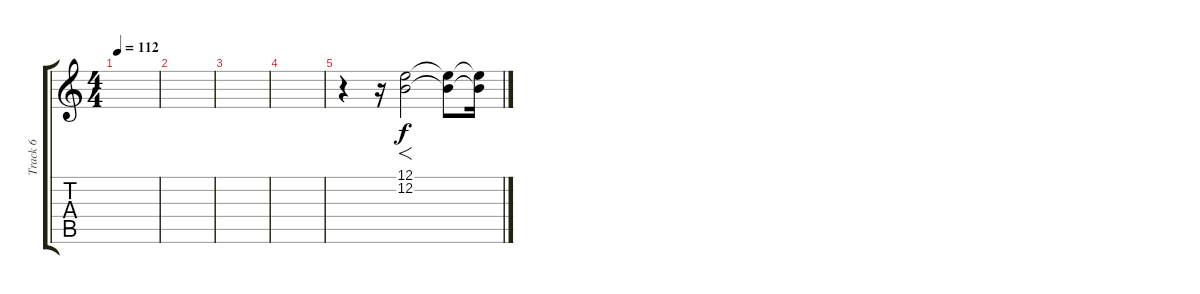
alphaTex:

\track ("Track 6" "Track 6") {instrument synthstrings1}
\staff {score tabs}
\tuning (E4 B3 G3 D3 A2 E2) {hide}
\ts (4 4)
\tempo 112
\clef g2
\ks c
|
|
|
|
r.4 r.16 (12.1 12.2).2{f volume 15 instrument reversecymbal} (12.1{t} 12.2{t}).8 (12.1{t} 12.2{t}).16
